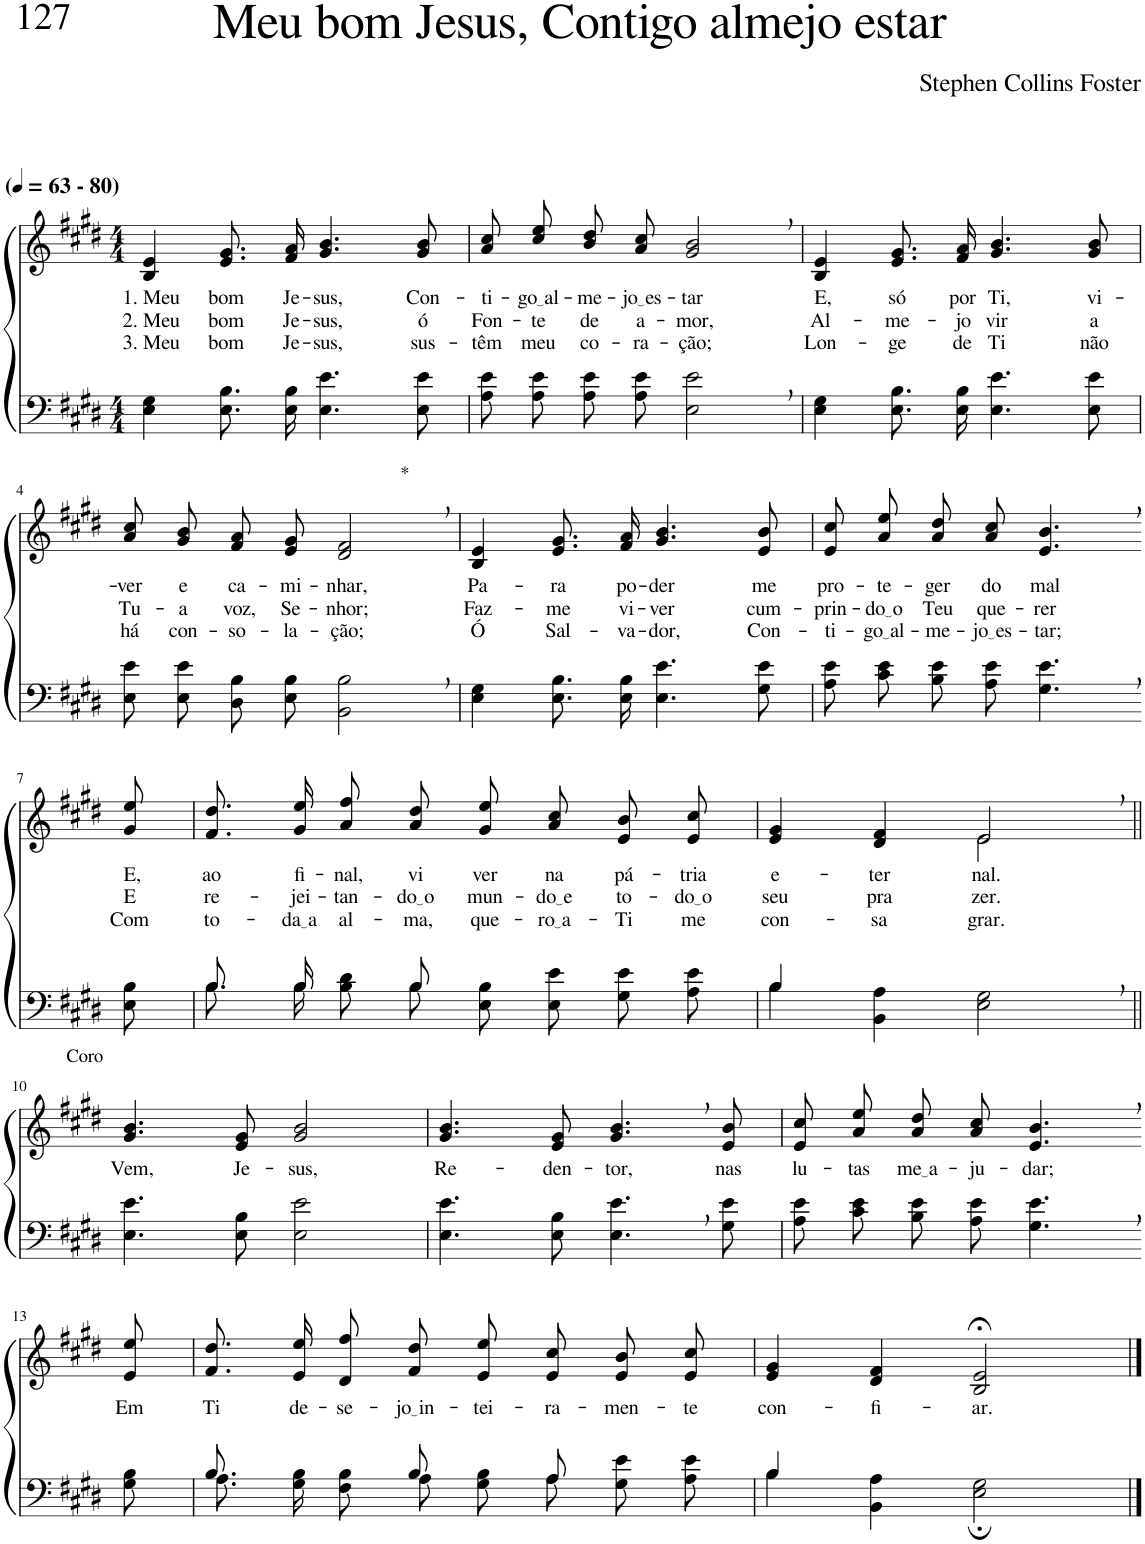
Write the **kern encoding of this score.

**kern	**kern	**text	**text	**text
*part2	*part1	*part1	*part1	*part1
*staff2	*staff1	*staff1	*staff1	*staff1
*I"Parte III e IV	*I"Parte I e II	*	*	*
*clefF4	*clefG2	*	*	*
*Trd1c2	*Trd1c2	*	*	*
*k[f#c#g#d#]	*k[f#c#g#d#]	*	*	*
*M4/4	*M4/4	*	*	*
*MM63	*MM63	*	*	*
=1	=1	=1	=1	=1
!	!LO:TX:a:B:t=(	!	!	!
!	!LO:TX:a:B:t=- 80)	!	!	!
!	!	!LO:LY:b	!LO:LY:b	!LO:LY:b
4E\ 4G#\	4B/ 4e/	1. Meu	2. Meu	3. Meu
!	!	!LO:LY:b	!LO:LY:b	!LO:LY:b
8.E\ 8.B\L	8.e/ 8.g#/L	bom	bom	bom
!	!	!LO:LY:b	!LO:LY:b	!LO:LY:b
16E\ 16B\Jk	16f#/ 16a/Jk	Je-	Je-	Je-
!	!	!LO:LY:b	!LO:LY:b	!LO:LY:b
4.E\ 4.e\	4.g#/ 4.b/	-sus,	-sus,	-sus,
!	!	!LO:LY:b	!LO:LY:b	!LO:LY:b
8E\ 8e\	8g#/ 8b/	Con-	ó	sus-
=2	=2	=2	=2	=2
!	!	!LO:LY:b	!LO:LY:b	!LO:LY:b
8A\ 8e\L	8a\ 8cc#\L	-ti-	Fon-	-têm
!	!	!LO:LY:b	!LO:LY:b	!LO:LY:b
8A\ 8e\J	8cc#\ 8ee\J	go al	-te	meu
!	!	!LO:LY:b	!LO:LY:b	!LO:LY:b
8A\ 8e\L	8b\ 8dd#\L	-me-	de	co-
!	!	!LO:LY:b	!LO:LY:b	!LO:LY:b
8A\ 8e\J	8a\ 8cc#\J	jo es	a-	-ra-
!	!	!LO:LY:b	!LO:LY:b	!LO:LY:b
2E\, 2e\,	2g#/, 2b/,	-tar	-mor,	-ção;
=3	=3	=3	=3	=3
!	!	!LO:LY:b	!LO:LY:b	!LO:LY:b
4E\ 4G#\	4B/ 4e/	E,	Al-	Lon-
!	!	!LO:LY:b	!LO:LY:b	!LO:LY:b
8.E\ 8.B\L	8.e/ 8.g#/L	só	-me-	-ge
!	!	!LO:LY:b	!LO:LY:b	!LO:LY:b
16E\ 16B\Jk	16f#/ 16a/Jk	por	-jo	de
!	!	!LO:LY:b	!LO:LY:b	!LO:LY:b
4.E\ 4.e\	4.g#/ 4.b/	Ti,	vir	Ti
!	!	!LO:LY:b	!LO:LY:b	!LO:LY:b
8E\ 8e\	8g#/ 8b/	vi-	a	não
!!LO:LB:g=z
=4	=4	=4	=4	=4
!	!	!LO:LY:b	!LO:LY:b	!LO:LY:b
8E\ 8e\L	8a/ 8cc#/L	-ver	Tu-	há
!	!	!LO:LY:b	!LO:LY:b	!LO:LY:b
8E\ 8e\J	8g#/ 8b/J	e	-a	con-
!	!	!LO:LY:b	!LO:LY:b	!LO:LY:b
8D#\ 8B\L	8f#/ 8a/L	ca-	voz,	-so-
!	!	!LO:LY:b	!LO:LY:b	!LO:LY:b
8E\ 8B\J	8e/ 8g#/J	-mi-	Se-	-la-
!	!LO:TX:a:t=*	!	!	!
!	!	!LO:LY:b	!LO:LY:b	!LO:LY:b
2BB\, 2B\,	2d#/, 2f#/,	-nhar,	-nhor;	-ção;
=5	=5	=5	=5	=5
!	!	!LO:LY:b	!LO:LY:b	!LO:LY:b
4E\ 4G#\	4B/ 4e/	Pa-	Faz-	Ó
!	!	!LO:LY:b	!LO:LY:b	!LO:LY:b
8.E\ 8.B\L	8.e/ 8.g#/L	-ra	-me	Sal-
!	!	!LO:LY:b	!LO:LY:b	!LO:LY:b
16E\ 16B\Jk	16f#/ 16a/Jk	po-	vi-	-va-
!	!	!LO:LY:b	!LO:LY:b	!LO:LY:b
4.E\ 4.e\	4.g#/ 4.b/	-der	-ver	-dor,
!	!	!LO:LY:b	!LO:LY:b	!LO:LY:b
8G#\ 8e\	8e/ 8b/	me	cum-	Con-
=6	=6	=6	=6	=6
!	!	!LO:LY:b	!LO:LY:b	!LO:LY:b
8A\ 8e\L	8e/ 8cc#/L	pro-	-prin-	-ti-
!	!	!LO:LY:b	!LO:LY:b	!LO:LY:b
8c#\ 8e\J	8a/ 8ee/J	-te-	do o	go al
!	!	!LO:LY:b	!LO:LY:b	!LO:LY:b
8B\ 8e\L	8a\ 8dd#\L	-ger	Teu	-me-
!	!	!LO:LY:b	!LO:LY:b	!LO:LY:b
8A\ 8e\J	8a\ 8cc#\J	do	que-	jo es
!	!	!LO:LY:b	!LO:LY:b	!LO:LY:b
4.G#\, 4.e\,	4.e/, 4.b/,	mal	-rer	-tar;
!!LO:LB:g=z
=7-	=7-	=7-	=7-	=7-
!	!	!LO:LY:b	!LO:LY:b	!LO:LY:b
8E\ 8B\	8g#/ 8ee/	E,	E	Com
=8	=8	=8	=8	=8
*^	*	*	*	*
!	!	!	!LO:LY:b	!LO:LY:b	!LO:LY:b
8.B/L	8.B\L	8.f#\ 8.dd#\L	ao	re-	to-
!	!	!	!LO:LY:b	!LO:LY:b	!LO:LY:b
16B/Jk	16B\Jk	16g#\ 16ee\Jk	fi-	-jei-	da a
!	!	!	!LO:LY:b	!LO:LY:b	!LO:LY:b
8ryy	8B\ 8d#\L	8a\ 8ff#\L	-nal,	-tan-	al-
!	!	!	!LO:LY:b	!LO:LY:b	!LO:LY:b
8B/	8B\J	8a\ 8dd#\J	vi	do o	-ma,
!	!	!	!LO:LY:b	!LO:LY:b	!LO:LY:b
2ryy	8E\ 8B\L	8g#/ 8ee/L	ver	mun-	que-
!	!	!	!LO:LY:b	!LO:LY:b	!LO:LY:b
.	8E\ 8e\J	8a/ 8cc#/J	na	do e	ro a
!	!	!	!LO:LY:b	!LO:LY:b	!LO:LY:b
.	8G#\ 8e\L	8e/ 8b/L	pá-	to-	-Ti
!	!	!	!LO:LY:b	!LO:LY:b	!LO:LY:b
.	8A\ 8e\J	8e/ 8cc#/J	-tria	do o	me
=9	=9	=9	=9	=9	=9
!	!	!	!LO:LY:b	!LO:LY:b	!LO:LY:b
*	*	*^	*	*	*
4B/	4B\	4e/ 4g#/	2ryy	e-	seu	con-
!	!	!	!	!LO:LY:b	!LO:LY:b	!LO:LY:b
2.ryy	4BB\ 4A\	4d#/ 4f#/	.	-ter-	pra-	-sa-
!	!	!	!	!LO:LY:b	!LO:LY:b	!LO:LY:b
.	2E\ 2G#\	2e,/	2e\	-nal.	-zer.	-grar.
!!LO:LB:g=z
=10||	=10||	=10||	=10||	=10||	=10||	=10||
!	!	!LO:TX:a:t=Coro	!	!	!	!
!	!	!	!	!LO:LY:b	!	!
*v	*v	*	*	*	*	*
*	*v	*v	*	*	*
4.E\ 4.e\	4.g#/ 4.b/	Vem,	.	.
!	!	!LO:LY:b	!	!
8E\ 8B\	8e/ 8g#/	Je-	.	.
!	!	!LO:LY:b	!	!
2E\ 2e\	2g#/ 2b/	-sus,	.	.
=11	=11	=11	=11	=11
!	!	!LO:LY:b	!	!
4.E\ 4.e\	4.g#/ 4.b/	Re-	.	.
!	!	!LO:LY:b	!	!
8E\ 8B\	8e/ 8g#/	-den-	.	.
!	!	!LO:LY:b	!	!
4.E\, 4.e\,	4.g#/, 4.b/,	-tor,	.	.
!	!	!LO:LY:b	!	!
8G#\ 8e\	8e/ 8b/	nas	.	.
=12	=12	=12	=12	=12
!	!	!LO:LY:b	!	!
8A\ 8e\L	8e/ 8cc#/L	lu-	.	.
!	!	!LO:LY:b	!	!
8c#\ 8e\J	8a/ 8ee/J	-tas	.	.
!	!	!LO:LY:b	!	!
8B\ 8e\L	8a\ 8dd#\L	me a	.	.
!	!	!LO:LY:b	!	!
8A\ 8e\J	8a\ 8cc#\J	-ju-	.	.
!	!	!LO:LY:b	!	!
4.G#\, 4.e\,	4.e/, 4.b/,	-dar;	.	.
!!LO:LB:g=z
=13-	=13-	=13-	=13-	=13-
!	!	!LO:LY:b	!	!
8G#\ 8B\	8e/ 8ee/	Em	.	.
=14	=14	=14	=14	=14
*^	*	*	*	*
!	!	!	!LO:LY:b	!	!
8.B/	8.A\L	8.f#\ 8.dd#\L	Ti	.	.
!	!	!	!LO:LY:b	!	!
8.ryy	16G#\ 16B\Jk	16e\ 16ee\Jk	de-	.	.
!	!	!	!LO:LY:b	!	!
.	8F#\ 8B\L	8d#/ 8ff#/L	-se-	.	.
!	!	!	!LO:LY:b	!	!
8B/	8A\J	8f#/ 8dd#/J	jo in	.	.
!	!	!	!LO:LY:b	!	!
8ryy	8G#\ 8B\L	8e/ 8ee/L	-tei-	.	.
!	!	!	!LO:LY:b	!	!
8A/	8A\J	8e/ 8cc#/J	-ra-	.	.
!	!	!	!LO:LY:b	!	!
4ryy	8G#\ 8e\L	8e/ 8b/L	-men-	.	.
!	!	!	!LO:LY:b	!	!
.	8A\ 8e\J	8e/ 8cc#/J	-te	.	.
=15	=15	=15	=15	=15	=15
!	!	!	!LO:LY:b	!	!
4B/	4B\	4e/ 4g#/	con-	.	.
!	!	!	!LO:LY:b	!	!
2.ryy	4BB\ 4A\	4d#/ 4f#/	-fi-	.	.
!	!	!	!LO:LY:b	!	!
.	2E\; 2G#\;	2B/;< 2e/;<	-ar.	.	.
*v	*v	*	*	*	*
==	==	==	==	==
*-	*-	*-	*-	*-
